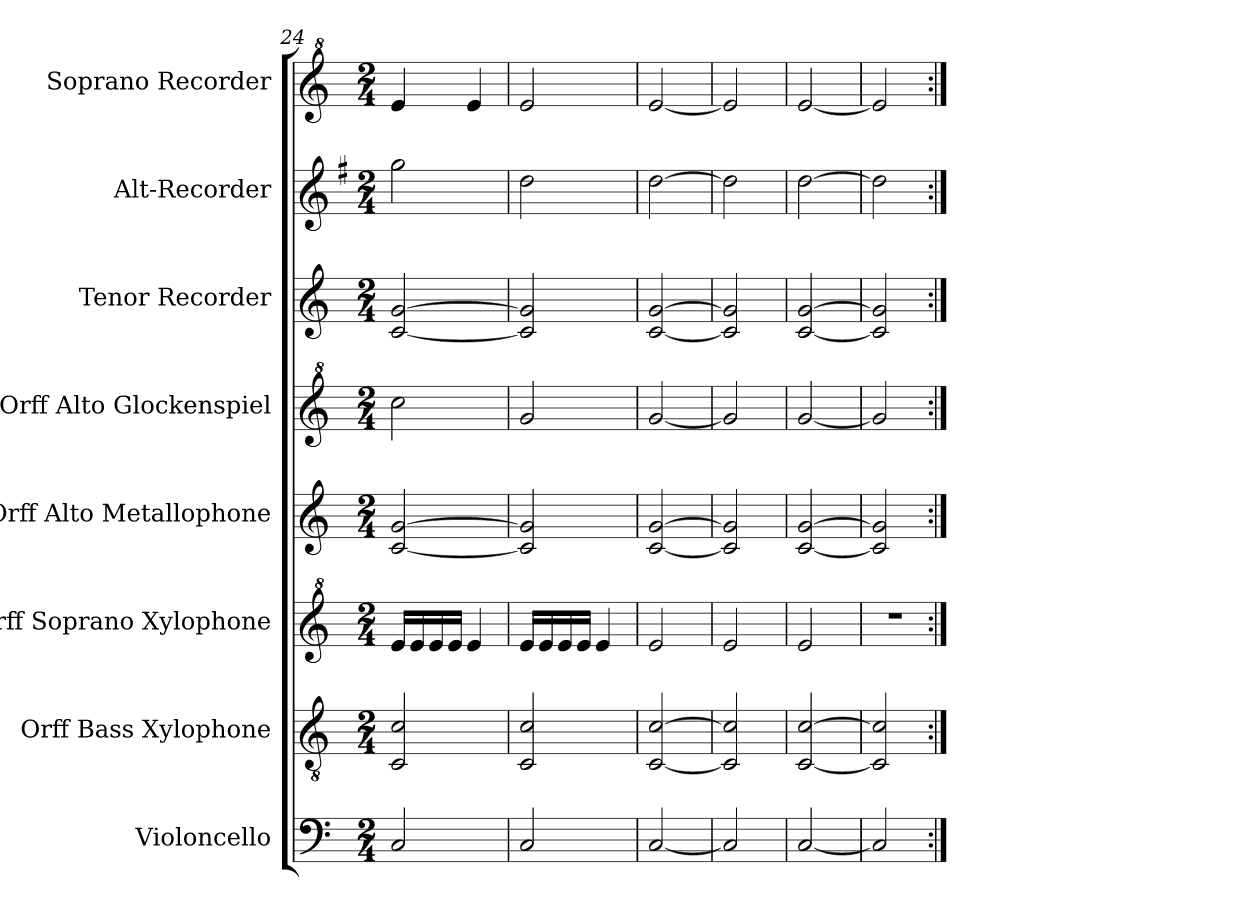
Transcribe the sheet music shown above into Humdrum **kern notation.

**kern	**kern	**kern	**kern	**kern	**kern	**kern	**kern
*part8	*part7	*part6	*part5	*part4	*part3	*part2	*part1
*staff8	*staff7	*staff6	*staff5	*staff4	*staff3	*staff2	*staff1
*I"Violoncello	*I"Orff Bass Xylophone	*I"Orff Soprano Xylophone	*I"Orff Alto Metallophone	*I"Orff Alto Glockenspiel	*I"Tenor Recorder	*I"Alt-Recorder	*I"Soprano Recorder
*I'Vc.	*I'O. B. Xyl.	*I'O. S. Xyl.	*I'O. A. Met.	*I'O. A. Glk.	*I'T. Rec.	*I'A. Rec	*I'S. Rec.
*clefF4	*clefGv2	*clefG^2	*clefG2	*clefG^2	*clefG2	*clefG2	*clefG^2
*	*	*	*	*	*	*ITrd4c7	*
*k[]	*k[]	*k[]	*k[]	*k[]	*k[]	*k[]	*k[]
*M2/4	*M2/4	*M2/4	*M2/4	*M2/4	*M2/4	*M2/4	*M2/4
=24	=24	=24	=24	=24	=24	=24	=24
2C/	2C/ 2c/	16ee/LL	[2c/ [2g/	2ccc\	[2c/ [2g/	2cc\	4ee/
.	.	16ee/	.	.	.	.	.
.	.	16ee/	.	.	.	.	.
.	.	16ee/JJ	.	.	.	.	.
.	.	4ee/	.	.	.	.	4ee/
=25	=25	=25	=25	=25	=25	=25	=25
2C/	2C/ 2c/	16ee/LL	2c/] 2g/]	2gg/	2c/] 2g/]	2g\	2ee/
.	.	16ee/	.	.	.	.	.
.	.	16ee/	.	.	.	.	.
.	.	16ee/JJ	.	.	.	.	.
.	.	4ee/	.	.	.	.	.
=26	=26	=26	=26	=26	=26	=26	=26
[2C/	[2C/ [2c/	2ee/	[2c/ [2g/	[2gg/	[2c/ [2g/	[2g\	[2ee/
=27	=27	=27	=27	=27	=27	=27	=27
2C/]	2C/] 2c/]	2ee/	2c/] 2g/]	2gg/]	2c/] 2g/]	2g\]	2ee/]
=28	=28	=28	=28	=28	=28	=28	=28
[2C/	[2C/ [2c/	2ee/	[2c/ [2g/	[2gg/	[2c/ [2g/	[2g\	[2ee/
=29	=29	=29	=29	=29	=29	=29	=29
2C/]	2C/] 2c/]	2r	2c/] 2g/]	2gg/]	2c/] 2g/]	2g\]	2ee/]
=:|!	=:|!	=:|!	=:|!	=:|!	=:|!	=:|!	=:|!
*-	*-	*-	*-	*-	*-	*-	*-
